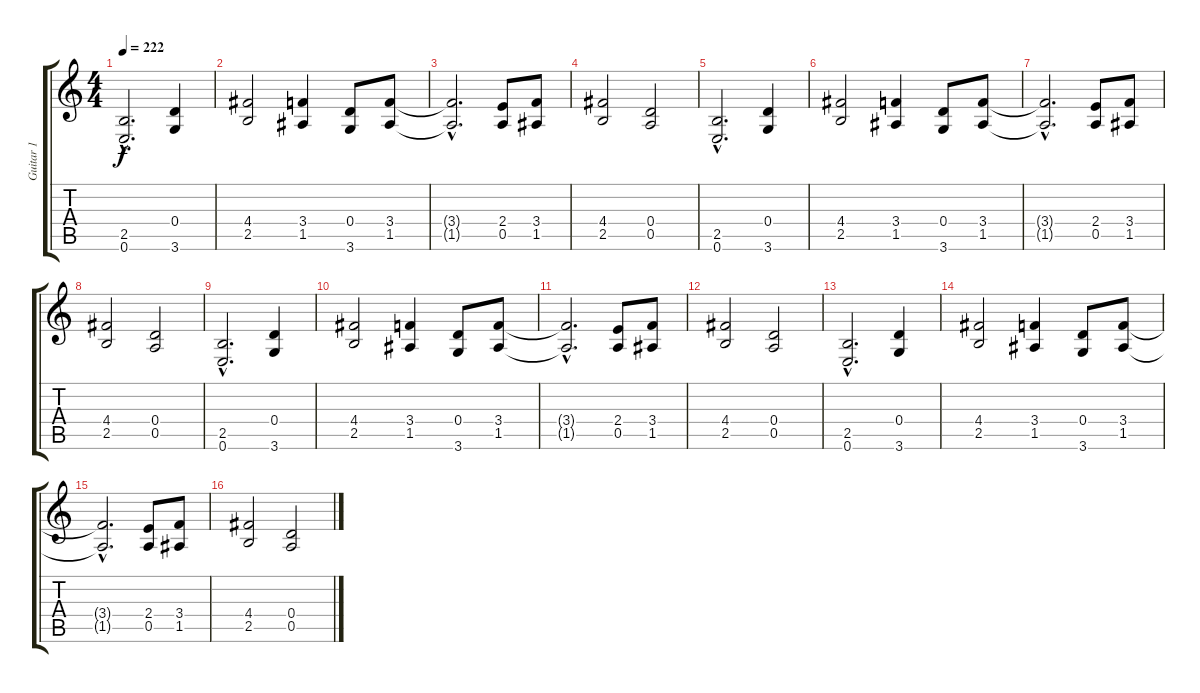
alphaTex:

\track ("Guitar 1" "Guitar 1") {instrument overdrivenguitar}
\staff {score tabs}
\tuning (E4 B3 G3 D3 A2 E2) {hide}
\ts (4 4)
\tempo 222
\clef g2
\ks c
(2.5{hac} 0.6{hac}).2{d dy f} (0.4 3.6).4 |
(4.4 2.5).2 (3.4 1.5).4 (0.4 3.6).8 (3.4 1.5).8 |
(3.4{hac t} 1.5{hac t}).2{d} (2.4 0.5).8 (3.4 1.5).8 |
(4.4 2.5).2 (0.4 0.5).2 |
(2.5{hac} 0.6{hac}).2{d} (0.4 3.6).4 |
(4.4 2.5).2 (3.4 1.5).4 (0.4 3.6).8 (3.4 1.5).8 |
(3.4{hac t} 1.5{hac t}).2{d} (2.4 0.5).8 (3.4 1.5).8 |
(4.4 2.5).2 (0.4 0.5).2 |
(2.5{hac} 0.6{hac}).2{d} (0.4 3.6).4 |
(4.4 2.5).2 (3.4 1.5).4 (0.4 3.6).8 (3.4 1.5).8 |
(3.4{hac t} 1.5{hac t}).2{d} (2.4 0.5).8 (3.4 1.5).8 |
(4.4 2.5).2 (0.4 0.5).2 |
(2.5{hac} 0.6{hac}).2{d} (0.4 3.6).4 |
(4.4 2.5).2 (3.4 1.5).4 (0.4 3.6).8 (3.4 1.5).8 |
(3.4{hac t} 1.5{hac t}).2{d} (2.4 0.5).8 (3.4 1.5).8 |
(4.4 2.5).2 (0.4 0.5).2
